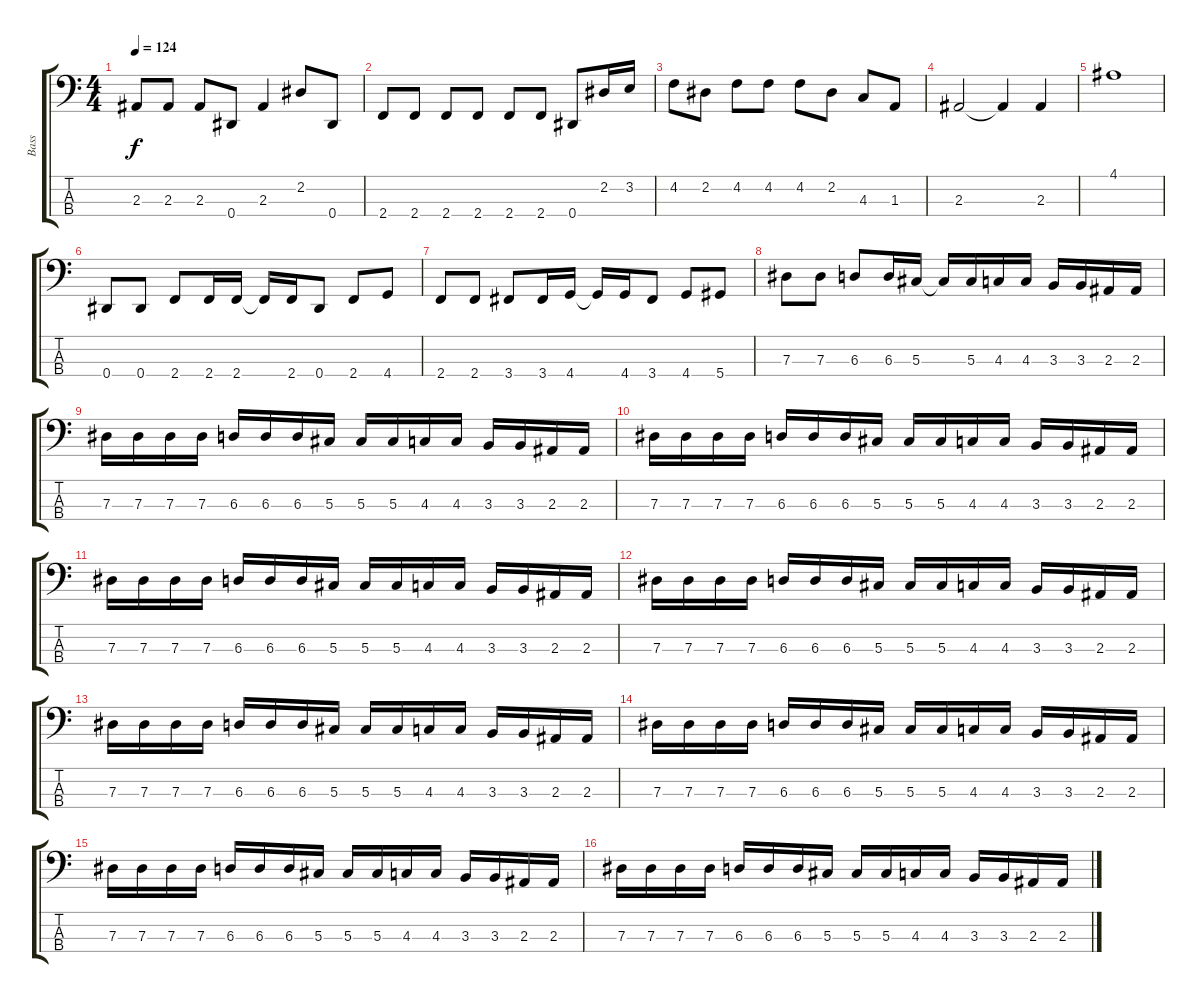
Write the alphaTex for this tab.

\track ("Bass" "Bass") {instrument electricbasspick}
\staff {score tabs}
\tuning (Gb2 Db2 Ab1 Eb1) {hide}
\ts (4 4)
\tempo 124
\clef f4
\ks c
2.3{t}.8{dy f} 2.3.8 2.3.8 0.4.8 2.3.4 2.2.8 0.4.8 |
2.4.8 2.4.8 2.4.8 2.4.8 2.4.8 2.4.8 0.4.8 2.2.16 3.2.16 |
4.2.8 2.2.8 4.2.8 4.2.8 4.2.8 2.2.8 4.3.8 1.3.8 |
\section ("" "")
2.3.2 2.3{t}.4 2.3.4 |
4.1.1 |
0.4.8 0.4.8 2.4.8 2.4.16 2.4.16 2.4{t}.16 2.4.16 0.4.8 2.4.8 4.4.8 |
2.4.8 2.4.8 3.4.8 3.4.16 4.4.16 4.4{t}.16 4.4.16 3.4.8 4.4.8 5.4.8 |
7.3.8 7.3.8 6.3.8 6.3.16 5.3.16 5.3{t}.16 5.3.16 4.3.16 4.3.16 3.3.16 3.3.16 2.3.16 2.3.16 |
7.3.16 7.3.16 7.3.16 7.3.16 6.3.16 6.3.16 6.3.16 5.3.16 5.3.16 5.3.16 4.3.16 4.3.16 3.3.16 3.3.16 2.3.16 2.3.16 |
7.3.16 7.3.16 7.3.16 7.3.16 6.3.16 6.3.16 6.3.16 5.3.16 5.3.16 5.3.16 4.3.16 4.3.16 3.3.16 3.3.16 2.3.16 2.3.16 |
7.3.16 7.3.16 7.3.16 7.3.16 6.3.16 6.3.16 6.3.16 5.3.16 5.3.16 5.3.16 4.3.16 4.3.16 3.3.16 3.3.16 2.3.16 2.3.16 |
7.3.16 7.3.16 7.3.16 7.3.16 6.3.16 6.3.16 6.3.16 5.3.16 5.3.16 5.3.16 4.3.16 4.3.16 3.3.16 3.3.16 2.3.16 2.3.16 |
7.3.16 7.3.16 7.3.16 7.3.16 6.3.16 6.3.16 6.3.16 5.3.16 5.3.16 5.3.16 4.3.16 4.3.16 3.3.16 3.3.16 2.3.16 2.3.16 |
7.3.16 7.3.16 7.3.16 7.3.16 6.3.16 6.3.16 6.3.16 5.3.16 5.3.16 5.3.16 4.3.16 4.3.16 3.3.16 3.3.16 2.3.16 2.3.16 |
7.3.16 7.3.16 7.3.16 7.3.16 6.3.16 6.3.16 6.3.16 5.3.16 5.3.16 5.3.16 4.3.16 4.3.16 3.3.16 3.3.16 2.3.16 2.3.16 |
7.3.16 7.3.16 7.3.16 7.3.16 6.3.16 6.3.16 6.3.16 5.3.16 5.3.16 5.3.16 4.3.16 4.3.16 3.3.16 3.3.16 2.3.16 2.3.16
